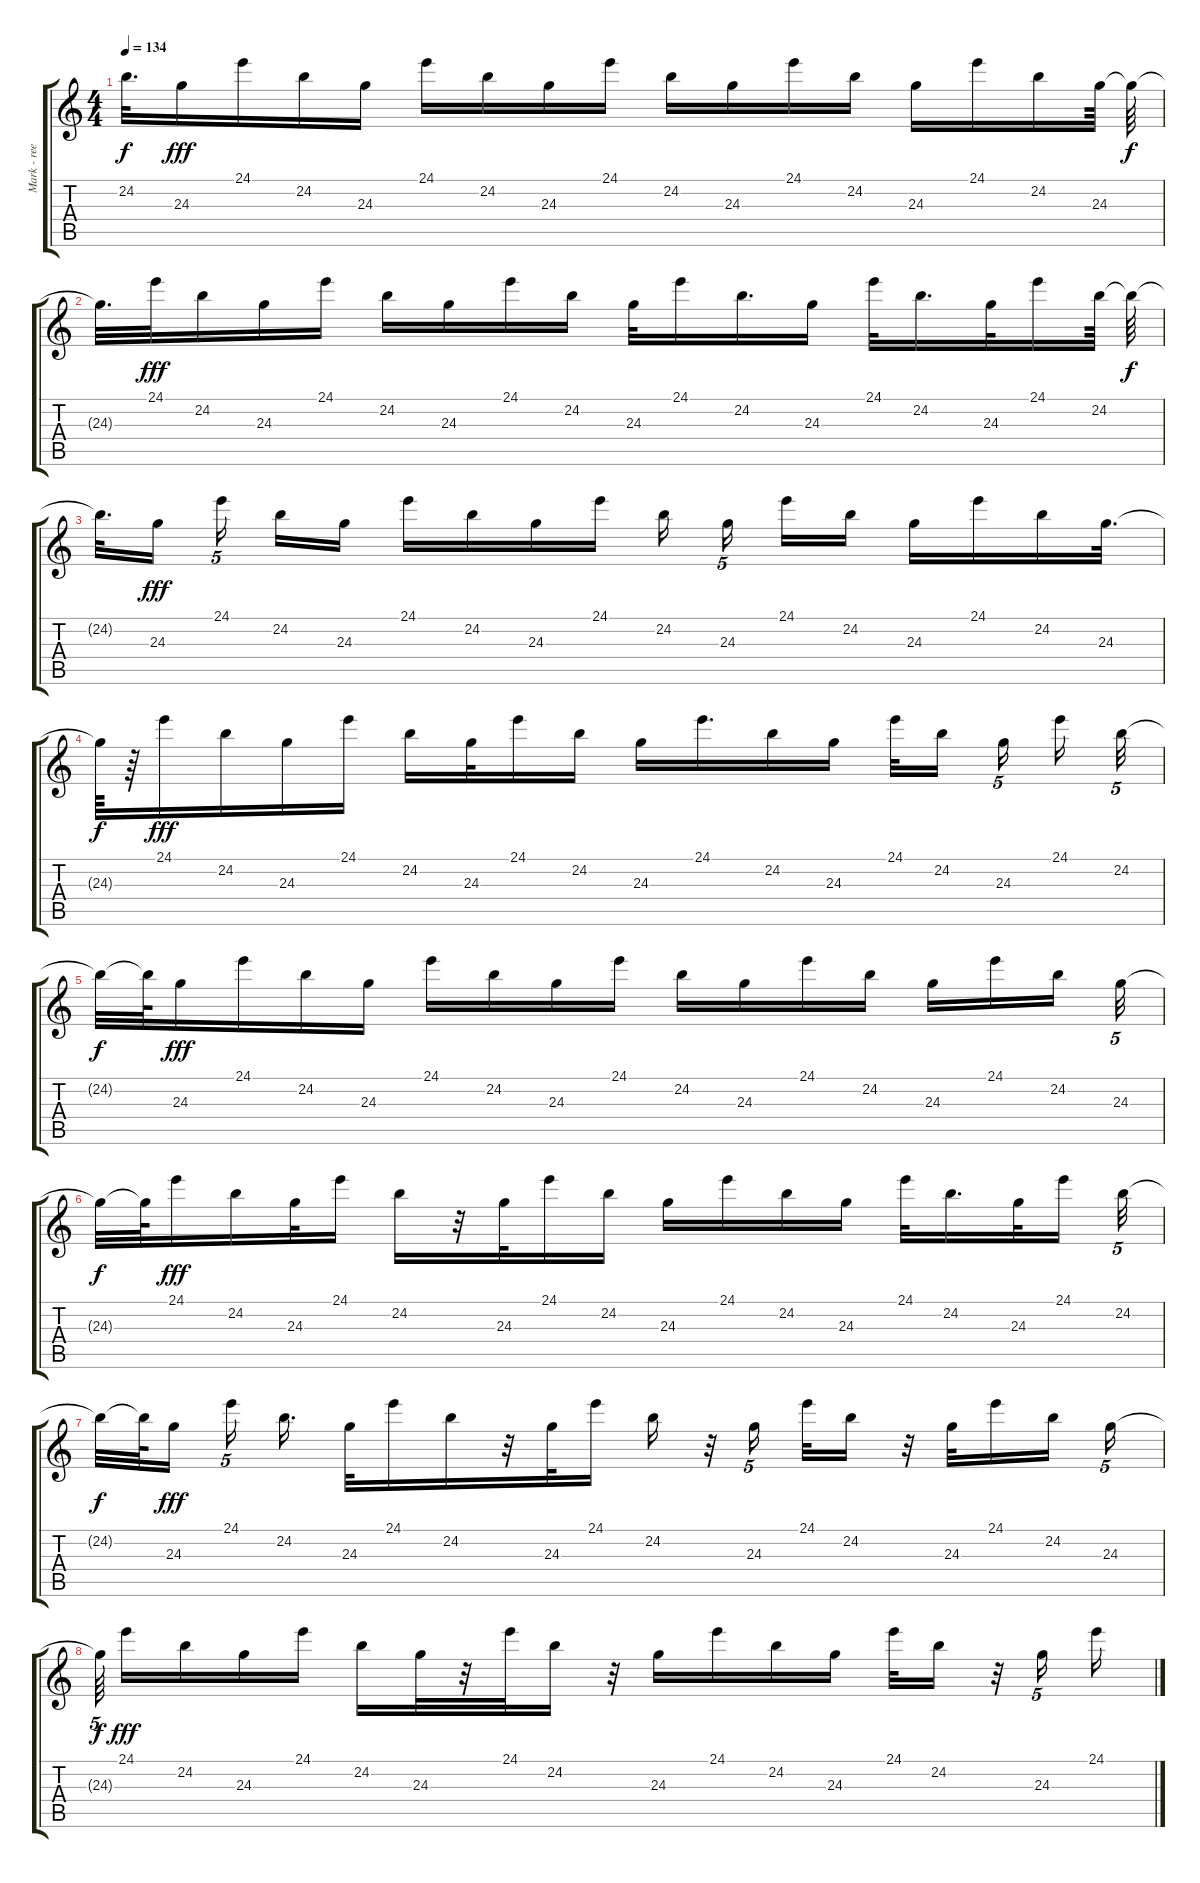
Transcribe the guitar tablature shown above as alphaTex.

\track ("Mark - reed organ" "Mark - ree") {instrument musicbox}
\staff {score tabs}
\tuning (E4 B3 G3 D3 A2 E2) {hide}
\ts (4 4)
\tempo 134
\clef g2
\ks c
24.2{t}.32{d dy f} 24.3.16{dy fff} 24.1.16 24.2.16 24.3.16 24.1.16 24.2.16 24.3.16 24.1.16 24.2.16 24.3.16 24.1.16 24.2.16 24.3.16 24.1.16 24.2.16 24.3.64 24.3{t}.64{dy f} |
24.3{t}.32{d} 24.1.32{dy fff} 24.2.16 24.3.16 24.1.16 24.2.16 24.3.16 24.1.16 24.2.16 24.3.32 24.1.16 24.2.16{d} 24.3.16 24.1.32 24.2.16{d} 24.3.32 24.1.16 24.2.64 24.2{t}.64{dy f} |
24.2{t}.32{d} 24.3.16{dy fff beam splitsecondary} 24.1.16{tu (5 4) beam splitsecondary} 24.2.16 24.3.16 24.1.16 24.2.16 24.3.16 24.1.16 24.2.16{beam splitsecondary} 24.3.16{tu (5 4) beam splitsecondary} 24.1.16 24.2.16 24.3.16 24.1.16 24.2.16 24.3.32{d} |
24.3{t}.64{dy f} r.64 24.1.16{dy fff} 24.2.16 24.3.16 24.1.16 24.2.16 24.3.32 24.1.16 24.2.16 24.3.16 24.1.16{d} 24.2.16 24.3.16 24.1.32 24.2.16{beam splitsecondary} 24.3.16{tu (5 4) beam splitsecondary} 24.1.16 24.2.32{tu (5 4)} |
24.2{t}.32{dy f} 24.2{t}.64 24.3.16{dy fff} 24.1.16 24.2.16 24.3.16 24.1.16 24.2.16 24.3.16 24.1.16 24.2.16 24.3.16 24.1.16 24.2.16 24.3.16 24.1.16 24.2.16{beam splitsecondary} 24.3.32{tu (5 4)} |
24.3{t}.32{dy f} 24.3{t}.64 24.1.16{dy fff} 24.2.16 24.3.32 24.1.16 24.2.16 r.32 24.3.32 24.1.16 24.2.16 24.3.16 24.1.16 24.2.16 24.3.16 24.1.32 24.2.16{d} 24.3.32 24.1.16{beam splitsecondary} 24.2.32{tu (5 4)} |
24.2{t}.32{dy f} 24.2{t}.64 24.3.16{dy fff beam splitsecondary} 24.1.16{tu (5 4)} 24.2.16{d} 24.3.32 24.1.16 24.2.16 r.32 24.3.32 24.1.16 24.2.16 r.32 24.3.16{tu (5 4) beam splitsecondary} 24.1.32 24.2.16 r.32 24.3.32 24.1.16 24.2.16{beam splitsecondary} 24.3.16{tu (5 4)} |
24.3{t}.64{tu (5 4) dy f beam splitsecondary} 24.1.16{dy fff} 24.2.16 24.3.16 24.1.16 24.2.16 24.3.32 r.32 24.1.32 24.2.16 r.32 24.3.16 24.1.16 24.2.16 24.3.16 24.1.32 24.2.16 r.32 24.3.16{tu (5 4)} 24.1.16
